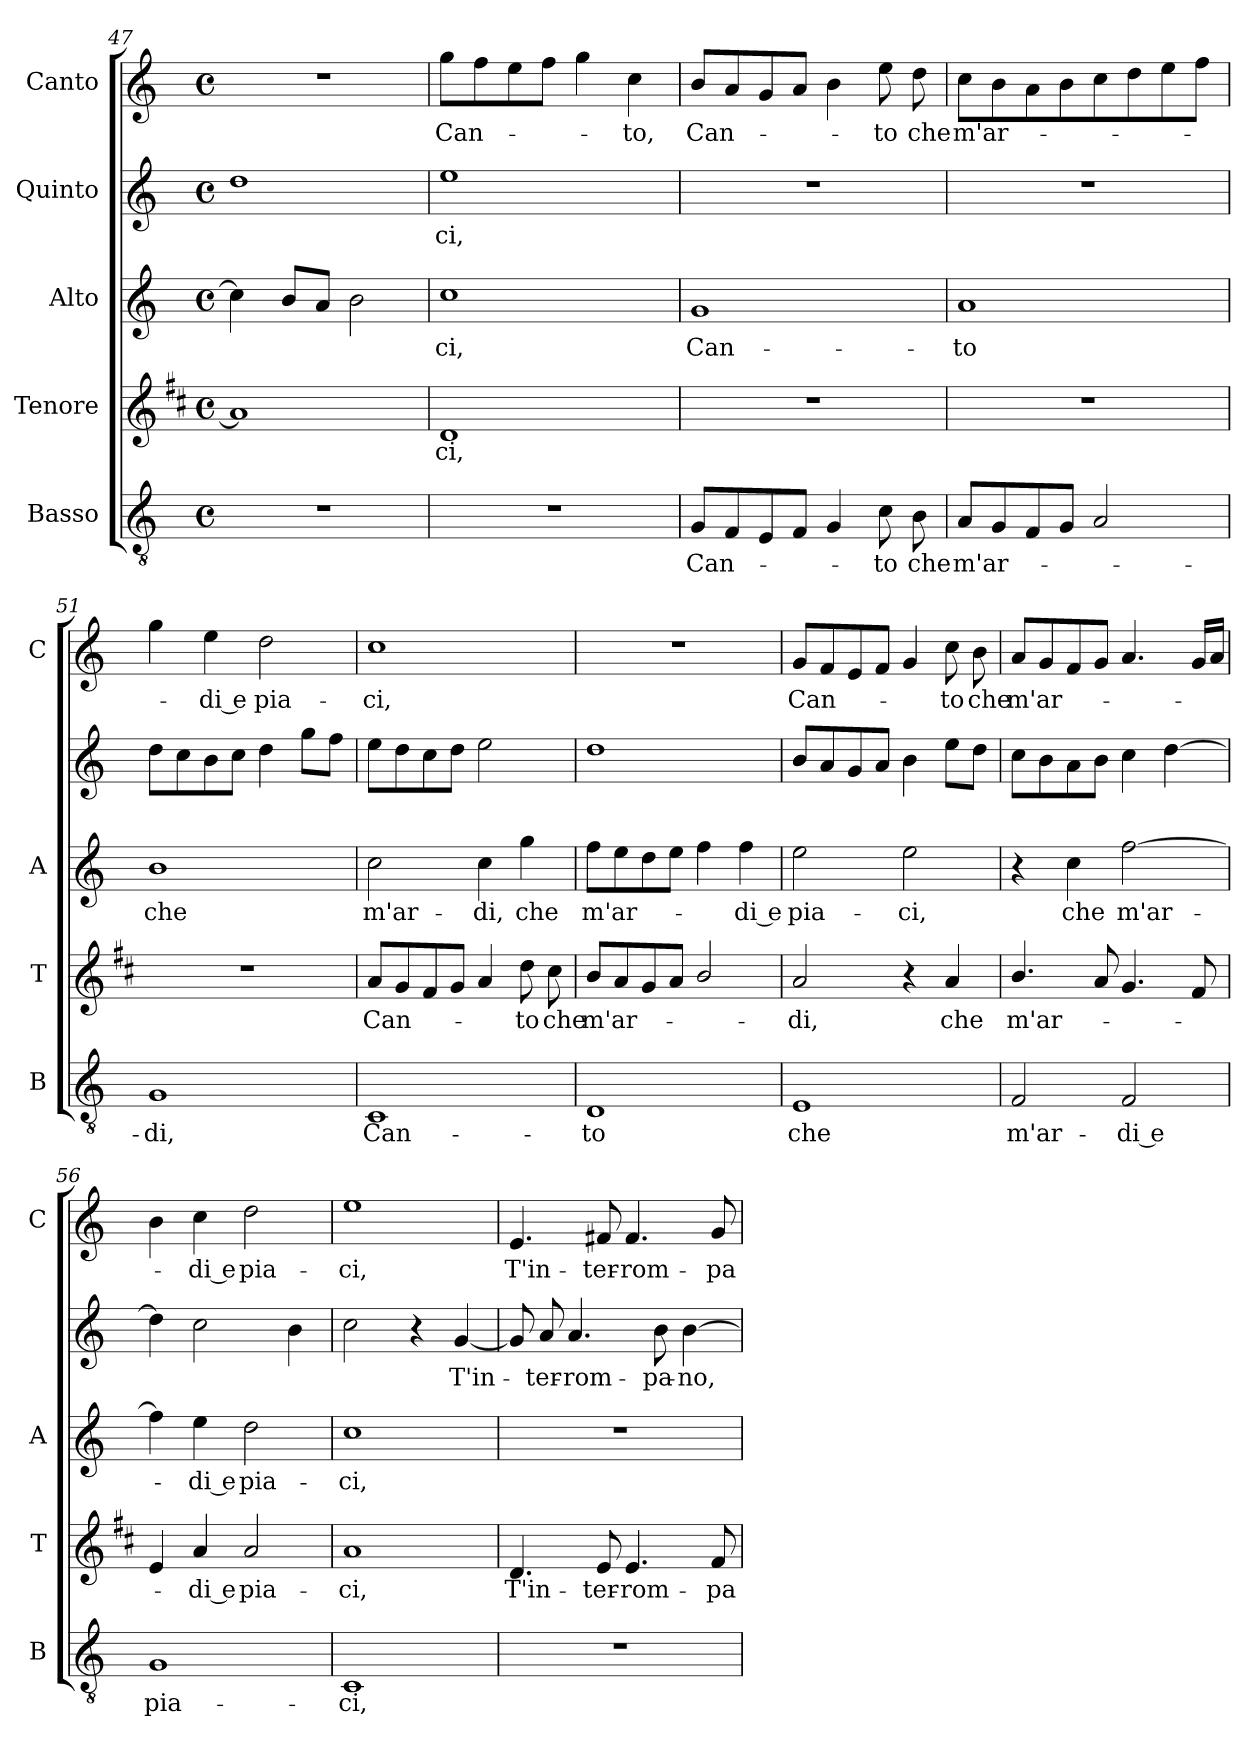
**kern	**text	**kern	**text	**kern	**text	**kern	**text	**kern	**text
*part5	*part5	*part4	*part4	*part3	*part3	*part2	*part2	*part1	*part1
*staff5	*staff5	*staff4	*staff4	*staff3	*staff3	*staff2	*staff2	*staff1	*staff1
*I"Basso	*	*I"Tenore	*	*I"Alto	*	*I"Quinto	*	*I"Canto	*
*I'B	*	*I'T	*	*I'A	*	*	*	*I'C	*
*clefGv2	*	*clefG2	*	*clefG2	*	*clefG2	*	*clefG2	*
*	*	*ITrd1c2	*	*	*	*	*	*	*
*k[]	*	*k[]	*	*k[]	*	*k[]	*	*k[]	*
*C:	*	*C:	*	*C:	*	*C:	*	*C:	*
*M4/4	*	*M4/4	*	*M4/4	*	*M4/4	*	*M4/4	*
*met(c)	*	*met(c)	*	*met(c)	*	*met(c)	*	*met(c)	*
=47	=47	=47	=47	=47	=47	=47	=47	=47	=47
1r	.	1g]	.	4cc\]	.	1dd	.	1r	.
.	.	.	.	8b/L	.	.	.	.	.
.	.	.	.	8a/J	.	.	.	.	.
.	.	.	.	2b\	.	.	.	.	.
=48	=48	=48	=48	=48	=48	=48	=48	=48	=48
!	!	!	!LO:LY:b	!	!LO:LY:b	!	!LO:LY:b	!	!LO:LY:b
1r	.	1c	-ci,	1cc	-ci,	1ee	-ci,	8gg\L	Can-
.	.	.	.	.	.	.	.	8ff\	.
.	.	.	.	.	.	.	.	8ee\	.
.	.	.	.	.	.	.	.	8ff\J	.
.	.	.	.	.	.	.	.	4gg\	.
!	!	!	!	!	!	!	!	!	!LO:LY:b
.	.	.	.	.	.	.	.	4cc\	-to,
=49	=49	=49	=49	=49	=49	=49	=49	=49	=49
!	!LO:LY:b	!	!	!	!LO:LY:b	!	!	!	!LO:LY:b
8G/L	Can-	1r	.	1g	Can-	1r	.	8b/L	Can-
8F/	.	.	.	.	.	.	.	8a/	.
8E/	.	.	.	.	.	.	.	8g/	.
8F/J	.	.	.	.	.	.	.	8a/J	.
4G/	.	.	.	.	.	.	.	4b\	.
!	!LO:LY:b	!	!	!	!	!	!	!	!LO:LY:b
8c\	-to	.	.	.	.	.	.	8ee\	-to
!	!LO:LY:b	!	!	!	!	!	!	!	!LO:LY:b
8B\	che	.	.	.	.	.	.	8dd\	che
=50	=50	=50	=50	=50	=50	=50	=50	=50	=50
!	!LO:LY:b	!	!	!	!LO:LY:b	!	!	!	!LO:LY:b
8A/L	m'ar-	1r	.	1a	-to	1r	.	8cc\L	m'ar-
8G/	.	.	.	.	.	.	.	8b\	.
8F/	.	.	.	.	.	.	.	8a\	.
8G/J	.	.	.	.	.	.	.	8b\	.
2A/	.	.	.	.	.	.	.	8cc\	.
.	.	.	.	.	.	.	.	8dd\	.
.	.	.	.	.	.	.	.	8ee\	.
.	.	.	.	.	.	.	.	8ff\J	.
=51	=51	=51	=51	=51	=51	=51	=51	=51	=51
!	!LO:LY:b	!	!	!	!LO:LY:b	!	!	!	!
1G	-di,	1r	.	1b	che	8dd\L	.	4gg\	.
.	.	.	.	.	.	8cc\	.	.	.
!	!	!	!	!	!	!	!	!	!LO:LY:b
.	.	.	.	.	.	8b\	.	4ee\	-di e
.	.	.	.	.	.	8cc\J	.	.	.
!	!	!	!	!	!	!	!	!	!LO:LY:b
.	.	.	.	.	.	4dd\	.	2dd\	pia-
.	.	.	.	.	.	8gg\L	.	.	.
.	.	.	.	.	.	8ff\J	.	.	.
!!LO:LB:g=z
=52	=52	=52	=52	=52	=52	=52	=52	=52	=52
!	!LO:LY:b	!	!LO:LY:b	!	!LO:LY:b	!	!	!	!LO:LY:b
1C	Can-	8g/L	Can-	2cc\	m'ar-	8ee\L	.	1cc	-ci,
.	.	8f/	.	.	.	8dd\	.	.	.
.	.	8e/	.	.	.	8cc\	.	.	.
.	.	8f/J	.	.	.	8dd\J	.	.	.
!	!	!	!	!	!LO:LY:b	!	!	!	!
.	.	4g/	.	4cc\	-di,	2ee\	.	.	.
!	!	!	!LO:LY:b	!	!LO:LY:b	!	!	!	!
.	.	8cc\	-to	4gg\	che	.	.	.	.
!	!	!	!LO:LY:b	!	!	!	!	!	!
.	.	8b\	che	.	.	.	.	.	.
=53	=53	=53	=53	=53	=53	=53	=53	=53	=53
!	!LO:LY:b	!	!LO:LY:b	!	!LO:LY:b	!	!	!	!
1D	-to	8a/L	m'ar-	8ff\L	m'ar-	1dd	.	1r	.
.	.	8g/	.	8ee\	.	.	.	.	.
.	.	8f/	.	8dd\	.	.	.	.	.
.	.	8g/J	.	8ee\J	.	.	.	.	.
.	.	2a/	.	4ff\	.	.	.	.	.
!	!	!	!	!	!LO:LY:b	!	!	!	!
.	.	.	.	4ff\	-di e	.	.	.	.
=54	=54	=54	=54	=54	=54	=54	=54	=54	=54
!	!LO:LY:b	!	!LO:LY:b	!	!LO:LY:b	!	!	!	!LO:LY:b
1E	che	2g/	-di,	2ee\	pia-	8b/L	.	8g/L	Can-
.	.	.	.	.	.	8a/	.	8f/	.
.	.	.	.	.	.	8g/	.	8e/	.
.	.	.	.	.	.	8a/J	.	8f/J	.
!	!	!	!	!	!LO:LY:b	!	!	!	!
.	.	4r	.	2ee\	-ci,	4b\	.	4g/	.
!	!	!	!LO:LY:b	!	!	!	!	!	!LO:LY:b
.	.	4g/	che	.	.	8ee\L	.	8cc\	-to
!	!	!	!	!	!	!	!	!	!LO:LY:b
.	.	.	.	.	.	8dd\J	.	8b\	che
=55	=55	=55	=55	=55	=55	=55	=55	=55	=55
!	!LO:LY:b	!	!LO:LY:b	!	!	!	!	!	!LO:LY:b
2F/	m'ar-	4.a/	m'ar-	4r	.	8cc\L	.	8a/L	m'ar-
.	.	.	.	.	.	8b\	.	8g/	.
!	!	!	!	!	!LO:LY:b	!	!	!	!
.	.	.	.	4cc\	che	8a\	.	8f/	.
.	.	8g/	.	.	.	8b\J	.	8g/J	.
!	!LO:LY:b	!	!	!	!LO:LY:b	!	!	!	!
2F/	-di e	4.f/	.	[2ff\	m'ar-	4cc\	.	4.a/	.
.	.	.	.	.	.	[4dd\	.	.	.
.	.	8e/	.	.	.	.	.	16g/LL	.
.	.	.	.	.	.	.	.	16a/JJ	.
=56	=56	=56	=56	=56	=56	=56	=56	=56	=56
!	!LO:LY:b	!	!	!	!	!	!	!	!
1G	pia-	4d/	.	4ff\]	.	4dd\]	.	4b\	.
!	!	!	!LO:LY:b	!	!LO:LY:b	!	!	!	!LO:LY:b
.	.	4g/	-di e	4ee\	-di e	2cc\	.	4cc\	-di e
!	!	!	!LO:LY:b	!	!LO:LY:b	!	!	!	!LO:LY:b
.	.	2g/	pia-	2dd\	pia-	.	.	2dd\	pia-
.	.	.	.	.	.	4b\	.	.	.
=57	=57	=57	=57	=57	=57	=57	=57	=57	=57
!	!LO:LY:b	!	!LO:LY:b	!	!LO:LY:b	!	!	!	!LO:LY:b
1C	-ci,	1g	-ci,	1cc	-ci,	2cc\	.	1ee	-ci,
.	.	.	.	.	.	4r	.	.	.
!	!	!	!	!	!	!	!LO:LY:b	!	!
.	.	.	.	.	.	[4g/	T'in-	.	.
!!LO:LB:g=z
=58	=58	=58	=58	=58	=58	=58	=58	=58	=58
!	!	!	!LO:LY:b	!	!	!	!	!	!LO:LY:b
1r	.	4.c/	T'in-	1r	.	8g/]	.	4.e/	T'in-
!	!	!	!	!	!	!	!LO:LY:b	!	!
.	.	.	.	.	.	8a/	-ter-	.	.
!	!	!	!	!	!	!	!LO:LY:b	!	!
.	.	.	.	.	.	4.a/	-rom-	.	.
!	!	!	!LO:LY:b	!	!	!	!	!	!LO:LY:b
.	.	8d/	-ter-	.	.	.	.	8f#X/	-ter-
!	!	!	!LO:LY:b	!	!	!	!	!	!LO:LY:b
.	.	4.d/	-rom-	.	.	.	.	4.f#/	-rom-
!	!	!	!	!	!	!	!LO:LY:b	!	!
.	.	.	.	.	.	8b\	-pa-	.	.
!	!	!	!	!	!	!	!LO:LY:b	!	!
.	.	.	.	.	.	[4b\	-no,	.	.
!	!	!	!LO:LY:b	!	!	!	!	!	!LO:LY:b
.	.	8e/	-pa-	.	.	.	.	8g/	-pa-
=	=	=	=	=	=	=	=	=	=
*-	*-	*-	*-	*-	*-	*-	*-	*-	*-
